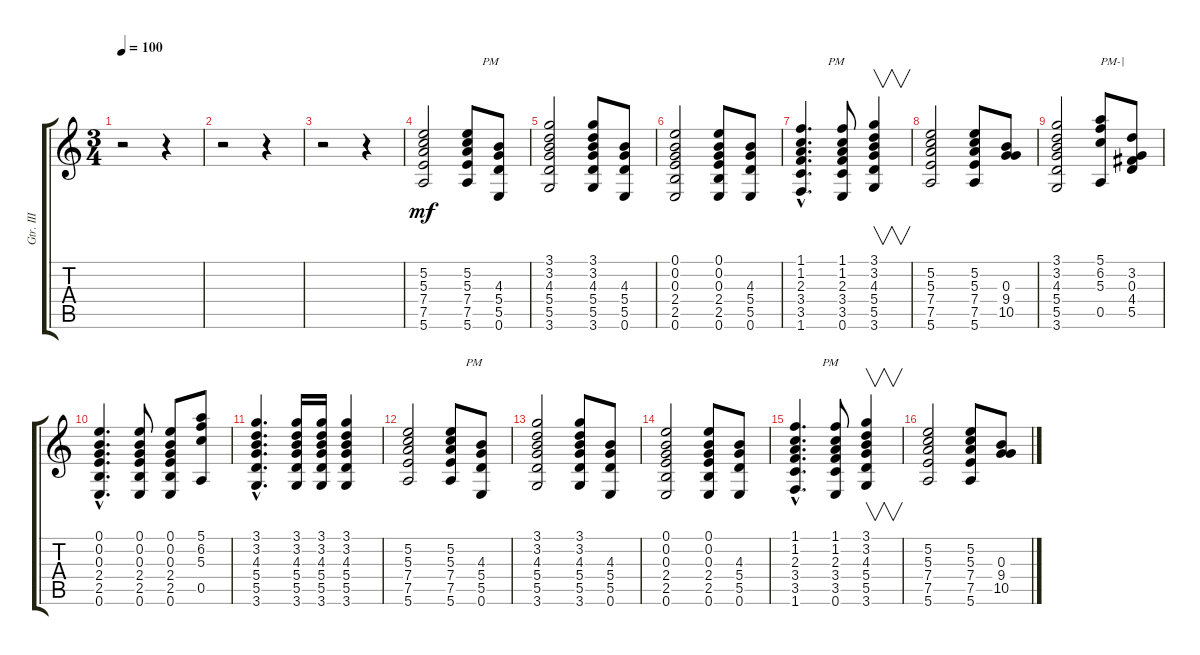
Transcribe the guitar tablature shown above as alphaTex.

\track ("Gtr. III" "Gtr. III") {instrument distortionguitar}
\staff {score tabs}
\tuning (E4 B3 G3 D3 A2 E2) {hide}
\ts (3 4)
\tempo 100
\clef g2
\ks c
r.2{dy mf} r.4 |
r.2 r.4 |
r.2 r.4 |
(5.2 5.3 7.4 7.5 5.6).2 (5.2 5.3 7.4 7.5 5.6).8{txt "     PM"} (4.3 5.4 5.5 0.6).8{instrument overdrivenguitar} |
(3.1 3.2 4.3 5.4 5.5 3.6).2{instrument distortionguitar} (3.1 3.2 4.3 5.4 5.5 3.6).8 (4.3 5.4 5.5 0.6).8 |
(0.1 0.2 0.3 2.4 2.5 0.6).2 (0.1 0.2 0.3 2.4 2.5 0.6).8 (4.3 5.4 5.5 0.6).8 |
(1.1{hac} 1.2{hac} 2.3{hac} 3.4{hac} 3.5{hac} 1.6{hac}).4{d txt "         PM"} (1.1 1.2 2.3 3.4 3.5 0.6).8{instrument overdrivenguitar} (3.1 3.2 4.3 5.4 5.5 3.6).4{v instrument distortionguitar} |
(5.2 5.3 7.4 7.5 5.6).2 (5.2 5.3 7.4 7.5 5.6).8 (0.3 9.4 10.5).8 |
(3.1 3.2 4.3 5.4 5.5 3.6).2 (5.1 6.2 5.3 0.5).8{txt "PM-|" instrument overdrivenguitar} (3.2 0.3 4.4 5.5).8{instrument overdrivenguitar} |
(0.1{hac} 0.2{hac} 0.3{hac} 2.4{hac} 2.5{hac} 0.6{hac}).4{d instrument distortionguitar} (0.1 0.2 0.3 2.4 2.5 0.6).8 (0.1 0.2 0.3 2.4 2.5 0.6).8 (5.1 6.2 5.3 0.5).8 |
(3.1{hac} 3.2{hac} 4.3{hac} 5.4{hac} 5.5{hac} 3.6{hac}).4{d} (3.1 3.2 4.3 5.4 5.5 3.6).16 (3.1 3.2 4.3 5.4 5.5 3.6).16 (3.1 3.2 4.3 5.4 5.5 3.6).4 |
(5.2 5.3 7.4 7.5 5.6).2 (5.2 5.3 7.4 7.5 5.6).8{txt "     PM"} (4.3 5.4 5.5 0.6).8{instrument overdrivenguitar} |
(3.1 3.2 4.3 5.4 5.5 3.6).2{instrument distortionguitar} (3.1 3.2 4.3 5.4 5.5 3.6).8 (4.3 5.4 5.5 0.6).8 |
(0.1 0.2 0.3 2.4 2.5 0.6).2 (0.1 0.2 0.3 2.4 2.5 0.6).8 (4.3 5.4 5.5 0.6).8 |
(1.1{hac} 1.2{hac} 2.3{hac} 3.4{hac} 3.5{hac} 1.6{hac}).4{d txt "         PM"} (1.1 1.2 2.3 3.4 3.5 0.6).8{instrument overdrivenguitar} (3.1 3.2 4.3 5.4 5.5 3.6).4{v instrument distortionguitar} |
(5.2 5.3 7.4 7.5 5.6).2 (5.2 5.3 7.4 7.5 5.6).8 (0.3 9.4 10.5).8
